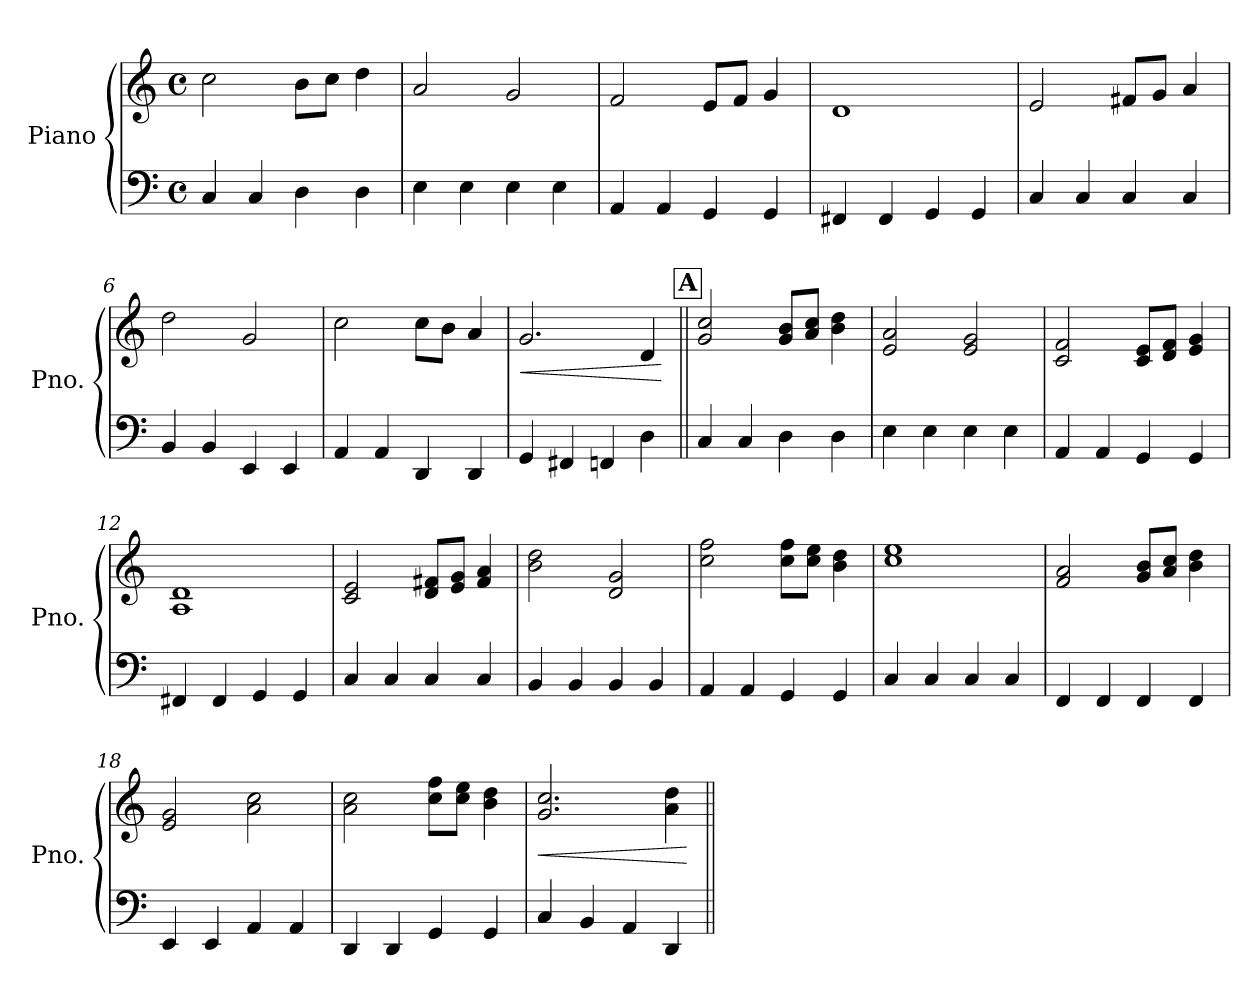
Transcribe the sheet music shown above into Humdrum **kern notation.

**kern	**kern	**dynam
*part1	*part1	*part1
*staff2	*staff1	*staff1/2
*I"Piano	*	*
*I'Pno.	*	*
*clefF4	*clefG2	*
*k[]	*k[]	*
*M4/4	*M4/4	*
*met(c)	*met(c)	*
*MM100	*MM100	*
=1	=1	=1
!	!	!LO:DY:b=2
!	!	!LO:DY:n=1:b
4C/	2cc\	mp mf
4C/	.	.
4D\	8b\L	.
.	8cc\J	.
4D\	4dd\	.
=2	=2	=2
4E\	2a/	.
4E\	.	.
4E\	2g/	.
4E\	.	.
=3	=3	=3
4AA/	2f/	.
4AA/	.	.
4GG/	8e/L	.
.	8f/J	.
4GG/	4g/	.
=4	=4	=4
4FF#X/	1d	.
4FF#/	.	.
4GG/	.	.
4GG/	.	.
=5	=5	=5
4C/	2e/	.
4C/	.	.
4C/	8f#X/L	.
.	8g/J	.
4C/	4a/	.
=6	=6	=6
4BB/	2dd\	.
4BB/	.	.
4EE/	2g/	.
4EE/	.	.
=7	=7	=7
4AA/	2cc\	.
4AA/	.	.
4DD/	8cc\L	.
.	8b\J	.
4DD/	4a/	.
!!LO:LB:g=z
=8	=8	=8
!	!	!LO:HP:b
4GG/	2.g/	<
4FF#X/	.	.
4FFn/	.	.
4D\	4d/	.
.	.	[
!!LO:REH:place=s1:a:B:fs=14:t=A
=9||	=9||	=9||
!	!	!LO:DY:b=2
!	!	!LO:DY:n=1:b
4C/	2g/ 2cc/	mf f
4C/	.	.
4D\	8g/ 8b/L	.
.	8a/ 8cc/J	.
4D\	4b\ 4dd\	.
=10	=10	=10
4E\	2e/ 2a/	.
4E\	.	.
4E\	2e/ 2g/	.
4E\	.	.
=11	=11	=11
4AA/	2c/ 2f/	.
4AA/	.	.
4GG/	8c/ 8e/L	.
.	8d/ 8f/J	.
4GG/	4e/ 4g/	.
=12	=12	=12
4FF#X/	1A 1d	.
4FF#/	.	.
4GG/	.	.
4GG/	.	.
=13	=13	=13
4C/	2c/ 2e/	.
4C/	.	.
4C/	8d/ 8f#X/L	.
.	8e/ 8g/J	.
4C/	4f#/ 4a/	.
=14	=14	=14
4BB/	2b\ 2dd\	.
4BB/	.	.
4BB/	2d/ 2g/	.
4BB/	.	.
!!LO:LB:g=z
=15	=15	=15
4AA/	2cc\ 2ff\	.
4AA/	.	.
4GG/	8cc\ 8ff\L	.
.	8cc\ 8ee\J	.
4GG/	4b\ 4dd\	.
=16	=16	=16
4C/	1cc 1ee	.
4C/	.	.
4C/	.	.
4C/	.	.
=17	=17	=17
4FF/	2f/ 2a/	.
4FF/	.	.
4FF/	8g/ 8b/L	.
.	8a/ 8cc/J	.
4FF/	4b\ 4dd\	.
=18	=18	=18
4EE/	2e/ 2g/	.
4EE/	.	.
4AA/	2a\ 2cc\	.
4AA/	.	.
=19	=19	=19
4DD/	2a\ 2cc\	.
4DD/	.	.
4GG/	8cc\ 8ff\L	.
.	8cc\ 8ee\J	.
4GG/	4b\ 4dd\	.
=20	=20	=20
!	!	!LO:HP:b
4C/	2.g/ 2.cc/	<
4BB/	.	.
4AA/	.	.
4DD/	4a\ 4dd\	.
.	.	[
=||	=||	=||
*-	*-	*-
